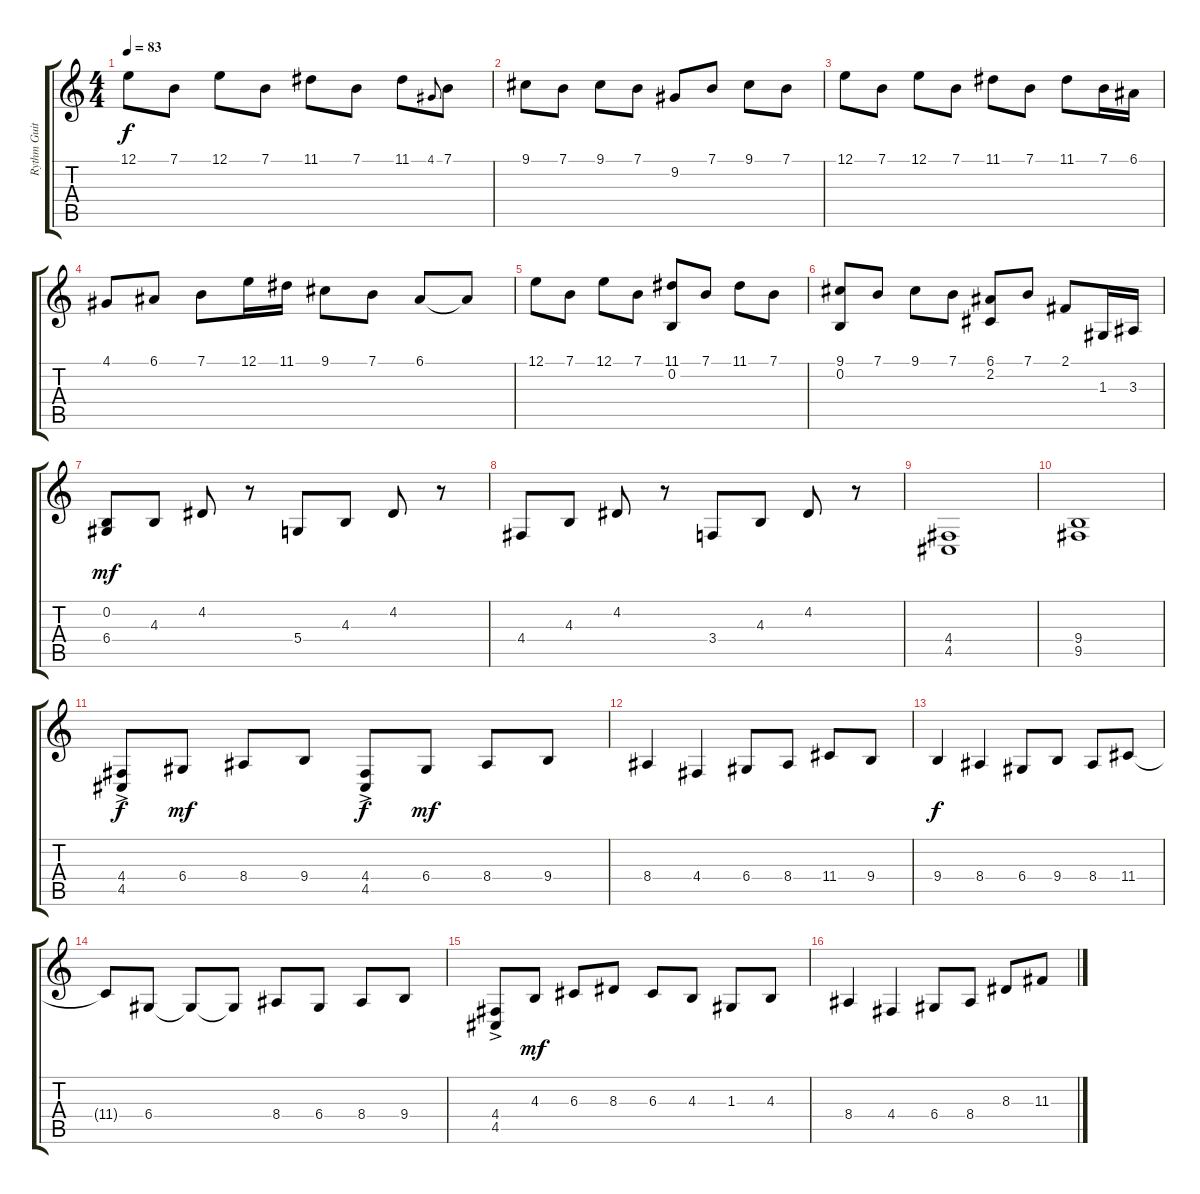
\track ("Rythm Guitar" "Rythm Guit") {instrument electricgrandpiano}
\staff {score tabs}
\tuning (E4 B3 G3 D3 A2 E2) {hide}
\ts (4 4)
\tempo 83
\clef g2
\ks c
12.1.8{dy f} 7.1.8 12.1.8 7.1.8 11.1.8 7.1.8 11.1.8 4.1.8{gr onbeat} 7.1.8 |
9.1.8 7.1.8 9.1.8 7.1.8 9.2.8 7.1.8 9.1.8 7.1.8 |
12.1.8 7.1.8 12.1.8 7.1.8 11.1.8 7.1.8 11.1.8 7.1.16 6.1.16 |
4.1.8 6.1.8 7.1.8 12.1.16 11.1.16 9.1.8 7.1.8 6.1.8 6.1{t}.8 |
12.1.8 7.1.8 12.1.8 7.1.8 (11.1 0.2).8 7.1.8 11.1.8 7.1.8 |
(9.1 0.2).8 7.1.8 9.1.8 7.1.8 (6.1 2.2).8 7.1.8 2.1.8 1.3.16 3.3.16 |
(0.2 6.4).8{dy mf} 4.3.8 4.2.8 r.8 5.4.8 4.3.8 4.2.8 r.8 |
4.4.8 4.3.8 4.2.8 r.8 3.4.8 4.3.8 4.2.8 r.8 |
(4.4 4.5).1 |
(9.4 9.5).1 |
(4.4 4.5{ac}).8{dy f} 6.4.8{dy mf} 8.4.8 9.4.8 (4.4 4.5{ac}).8{dy f} 6.4.8{dy mf} 8.4.8 9.4.8 |
8.4.4 4.4.4 6.4.8 8.4.8 11.4.8 9.4.8 |
9.4.4{dy f} 8.4.4 6.4.8 9.4.8 8.4.8 11.4.8 |
11.4{t}.8 6.4.8 6.4{t}.8 6.4{t}.8 8.4.8 6.4.8 8.4.8 9.4.8 |
(4.4 4.5{ac}).8 4.3.8{dy mf} 6.3.8 8.3.8 6.3.8 4.3.8 1.3.8 4.3.8 |
8.4.4 4.4.4 6.4.8 8.4.8 8.3.8 11.3.8
